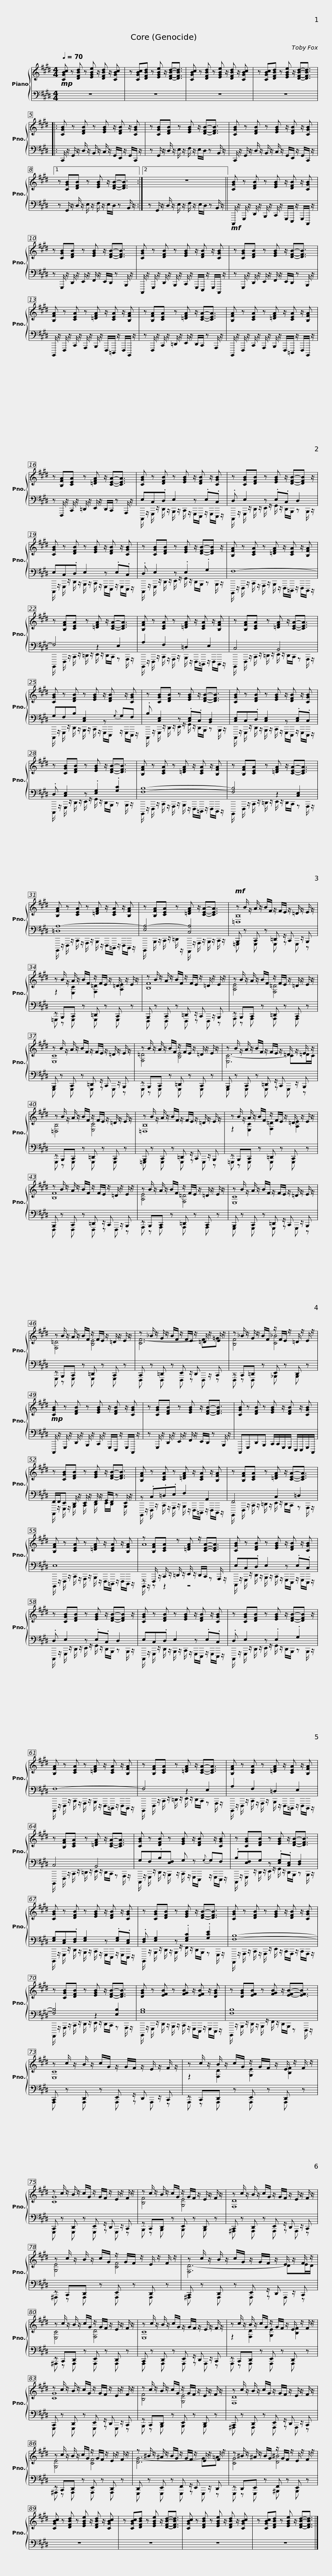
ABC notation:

X:1
%%score { ( 1 4 ) | ( 2 3 ) }
L:1/8
Q:1/4=70
M:4/4
I:linebreak $
K:E
V:1 treble
V:4 treble
V:2 bass
V:3 bass
V:1
!mp! [CGBc] z [DFBd] z [EGBe] z/ [DFBd] z/ [CGBc] | z [CGBc][DFBd] z [EGBe] z/ [DFBd]-[DFBd]3/2 | [CGBc] z [DFBd] z [EGBe] z/ [DFBd] z/ [CGBc] | z [CGBc][DFBd] z [EGBe] z/ [DFBd]-[DFBd]3/2 |:$ [CGB] z [DFB] z [EGB] z/ [DFB] z/ [CGB] | %5
 z [CGB][DFB] z [EGB] z/ [DFB]-[DFB]3/2 | [CGB] z [DFB] z [EGB] z/ [DFB] z/ [CGB] |1$ z [CGB][DFB] z [EGB] z/ [DFB]-[DFB]3/2 :|2 z8 || [CGB] z [DFB] z [EGB] z/ [DFB] z/ [CGB] |$ %10
 z [CGB][DFB] z [EGB] z/ [DFB]-[DFB]3/2 | [CGB] z [DFB] z [EGB] z/ [DFB] z/ [CGB] | z [CGB][DFB] z [EGB] z/ [DFB]-[DFB]3/2 |$ [B,FA] z [CEA] z [=DFA] z/ [CEA] z/ [B,FA] | z [B,FA][CEA] z [=DFA] z/ [CEA]-[CEA]3/2 |$ %15
 [B,FA] z [CEA] z [=DFA] z/ [CEA] z/ [B,FA] | z [B,FA][CEA] z [=DFA] z/ [CEA]-[CEA]3/2 |$ [CGB] z [DFB] z [EGB] z/ [DFB] z/ [CGB] | z [CGB][DFB] z [EGB] z/ [DFB]-[DFB] z/ |$ [CGB] z [DFB] z [EGB] z/ [DFB] z/ [CGB] | %20
 z [CGB][DFB] z [EGB] z/ [DFB]-[DFB] z/ |$ [B,FA] z [CEA] z [=DFA] z/ [CEA] z/ [B,FA] | z [B,FA][CEA] z [=DFA] z/ [CEA]-[CEA]3/2 |$ [B,FA] z [CEA] z [=DFA] z/ [CEA] z/ [B,FA] | z [B,FA][CEA] z [=DFA] z/ [CEA]-[CEA]3/2 |$ %25
 [CGB] z [DFB] z [EGB] z/ [DFB] z/ [CGB] | z [CGB][DFB] z [EGB] z/ [DFB]-[DFB]3/2 |$ [CGB] z [DFB] z [EGB] z/ [DFB] z/ [CGB] | z [CGB][DFB] z [EGB] z/ [DFB]-[DFB]3/2 |$ [B,FA] z [CEA] z [=DFA] z/ [CEA] z/ [B,FA] | %30
 z [B,FA][CEA] z [=DFA] z/ [CEA]-[CEA]3/2 |$ [B,FA] z [CEA] z [=DFA] z/ [CEA] z/ [B,FA] | z [B,FA][CEA] z [=DFA] z/ [CEA]-[CEA]3/2 |$!mf! z B/ z/ A/ z/ B/F/ z/ F/E/ z/ =D/ z/ E/ z/ | z B/ z/ A/ z/ B/F/ z/ F/E/ z/ =D/ z/ E/ z/ |$ %35
 z B/ z/ A/ z/ B/F/ z/ F/E/ z/ =D/ z/ E/ z/ | z B/ z/ A/ z/ B/F/ z/ F/E/ z/ =D/ z/ E/ z/ |$ z B/ z/ A/ z/ B/F/ z/ F/E/ z/ =D/ z/ E/ z/ | z B/ z/ A/ z/ B/F/ z/ F/E/ z/ =D/ z/ E/ z/ |$ z B/ z/ A/ z/ B/F/ z/ F/E/ z/ =D/ z/ E/ z/ | %40
 z B/ z/ A/ z/ B/F/ z/ F/E/ z/ =D/ z/ E/ z/ |$ z B/ z/ A/ z/ B/F/ z/ F/E/ z/ =D/ z/ E/ z/ | z B/ z/ A/ z/ B/F/ z/ F/E/ z/ =D/ z/ E/ z/ |$ z B/ z/ A/ z/ B/F/ z/ F/E/ z/ =D/ z/ E/ z/ | z B/ z/ A/ z/ B/F/ z/ F/E/ z/ =D/ z/ E/ z/ |$ %45
 z B/ z/ A/ z/ B/F/ z/ F/E/ z/ =D/ z/ E/ z/ | z B/ z/ A/ z/ B/F/ z/ F/E/ z/ =D/ z/ E/ z/ | z _B/ z/ G/ z/ B/F/ z/ F/E/ z/ =D/ z/ E/ z/ |$ z _B/ z/ G/ z/ B/F/ z/ F/E/ z/ =D/ z/ E/ z/ |!mp! [CGB] z [DFB] z [EGB] z/ [DFB] z/ [CGB] | %50
 z [CGB][DFB] z [EGB] z/ [DFB]-[DFB]3/2 |$ [CGB] z [DFB] z [EGB] z/ [DFB] z/ [CGB] | z [CGB][DFB] z [EGB] z/ [DFB]-[DFB]3/2 |$ [B,FA] z [CEA] z [=DFA] z/ [CEA] z/ [B,FA] | z [B,FA][CEA] z [=DFA] z/ [CEA]-[CEA]3/2 |$ %55
 [B,FA] z [CEA] z [=DFA] z/ [CEA] z/ [B,FA] | z [B,FA][CEA] z [=DFA] z/ [CEA]-[CEA]3/2 | [CGB] z [DFB] z [EGB] z/ [DFB] z/ [CGB] |$ z [CGB][DFB] z [EGB] z/ [DFB]-[DFB] z/ | [CGB] z [DFB] z [EGB] z/ [DFB] z/ [CGB] | %60
 z [CGB][DFB] z [EGB] z/ [DFB]-[DFB] z/ |$ [B,FA] z [CEA] z [=DFA] z/ [CEA] z/ [B,FA] | z [B,FA][CEA] z [=DFA] z/ [CEA]-[CEA]3/2 |$ [B,FA] z [CEA] z [=DFA] z/ [CEA] z/ [B,FA] | z [B,FA][CEA] z [=DFA] z/ [CEA]-[CEA]3/2 |$ %65
 [CGB] z [DFB] z [EGB] z/ [DFB] z/ [CGB] | z [CGB][DFB] z [EGB] z/ [DFB]-[DFB]3/2 |$ [CGB] z [DFB] z [EGB] z/ [DFB] z/ [CGB] | z [CGB][DFB] z [EGB] z/ [DFB]-[DFB]3/2 |$ [CGB] z [DFB] z [EGB] z/ [DFB] z/ [CGB] | %70
 z [CGB][DFB] z [EGB] z/ [DFB]-[DFB]3/2 |$ [DGB] z [EFB] z [FGB] z/ [EFB] z/ [DGB] | z [DGB][EFB] z [FGB] z/ [EFB]-[EFB]3/2 |$ z c/ z/ B/ z/ c/G/ z/ G/F/ z/ E/ z/ F/ z/ | z c/ z/ B/ z/ c/G/ z/ G/F/ z/ E/ z/ F/ z/ |$ %75
 z c/ z/ B/ z/ c/G/ z/ G/F/ z/ E/ z/ F/ z/ | z c/ z/ B/ z/ c/G/ z/ G/F/ z/ E/ z/ F/ z/ |$ z c/ z/ B/ z/ c/G/ z/ G/F/ z/ E/ z/ F/ z/ | z c/ z/ B/ z/ c/G/ z/ G/F/ z/ E/ z/ F/ z/ | z c/ z/ B/ z/ c/G/ z/ G/F/ z/ E/ z/ F/ z/ |$ %80
 z c/ z/ B/ z/ c/G/ z/ G/F/ z/ E/ z/ F/ z/ | z c/ z/ B/ z/ c/G/ z/ G/F/ z/ E/ z/ F/ z/ | z c/ z/ B/ z/ c/G/ z/ G/F/ z/ E/ z/ F/ z/ |$ z c/ z/ B/ z/ c/G/ z/ G/F/ z/ E/ z/ F/ z/ | z c/ z/ B/ z/ c/G/ z/ G/F/ z/ E/ z/ F/ z/ |$ %85
 z c/ z/ B/ z/ c/G/ z/ G/F/ z/ E/ z/ F/ z/ | z c/ z/ B/ z/ c/G/ z/ G/F/ z/ E/ z/ F/ z/ |$ z ^B/ z/ ^A/ z/ B/G/ z/ G/F/ z/ E/ z/ F/ z/ | z ^B/ z/ ^A/ z/ B/G/ z/ G/F/ z/ E/ z/ F/ z/ | [CGBc] z [DFBd] z [EGBe] z/ [DFBd] z/ [CGBc] |$ %90
 z [CGBc][DFBd] z [EGBe] z/ [DFBd]-[DFBd]3/2 | [CGBc] z [DFBd] z [EGBe] z/ [DFBd] z/ [CGBc] | z [CGBc][DFBd] z [EGBe] z/ [DFBd]-[DFBd]3/2 |] %93
V:2
 z8 | z8 | z8 | z8 |:$ C,,/ z/ G,,/ z/ D,/ z/ B,,/ z/ C,/ z/ G,,/E,,/ z/ G,,/C,,/ z/ | %5
 z G,,/ z/ D,/ z/ E,/ z/ F,/ z/ E,/D,/ z B,,/ z/ | C,,/ z/ G,,/ z/ D,/ z/ B,,/ z/ C,/ z/ G,,/E,,/ z/ G,,/C,,/ z/ |1$ z G,,/ z/ D,/ z/ E,/ z/ F,/ z/ E,/D,/ z B,,/ z/ :|2 z G,,/ z/ D,/ z/ E,/ z/ F,/ z/ E,/D,/ z B,,/ z/ ||!mf! C,,,/ z/ G,,,/ z/ D,,/ z/ B,,,/ z/ C,,/ z/ G,,,/E,,,/ z/ G,,,/C,,,/ z/ |$ %10
 z G,,,/ z/ D,,/ z/ E,,/ z/ F,,/ z/ E,,/D,,/ z B,,,/ z/ | C,,,/ z/ G,,,/ z/ D,,/ z/ B,,,/ z/ C,,/ z/ G,,,/E,,,/ z/ G,,,/C,,,/ z/ | z G,,,/ z/ D,,/ z/ E,,/ z/ F,,/ z/ E,,/D,,/ z B,,,/ z/ |$ B,,,,/ z/ F,,,/ z/ C,,/ z/ A,,,/ z/ B,,,/ z/ F,,,/=D,,,/ z/ F,,,/B,,,,/ z/ | z F,,,/ z/ C,,/ z/ =D,,/ z/ E,,/ z/ D,,/C,,/ z A,,,/ z/ |$ %15
 B,,,,/ z/ F,,,/ z/ C,,/ z/ A,,,/ z/ B,,,/ z/ F,,,/=D,,,/ z/ F,,,/B,,,,/ z/ | z F,,,/ z/ C,,/ z/ =D,,/ z/ E,,/ z/ D,,/C,,/ z A,,,/ z/ |$ E,C,.D, E,2 z .E,.C, | .D, E,2 z .E,.C, D,2 |$ E,C,.D, E,2 z .E,.C, | %20
 .D, E,2 z .E,2 .G,2 |$ F,8- | F,4 z2 E,2 |$ A,2 F,2 =D,2 E,2 | C,4 B,,4 |$ %25
 G,F,B, [C,E,]2 z{G,} G,F, | .B, [C,E,]2 z .[C,E,].C, [B,,D,]2 |$ [C,E,]C,.D, [C,E,]2 z .[C,E,].C, | .D, [C,E,]2 z .[E,G,]2 .[G,C]2 |$ [F,B,]8- | %30
 [F,B,]4 z2 [C,E,]2 |$ [=D,A,-]8 | [E,A,-]4 [C,A,]4 |$ B,,, z C,, z =D,, z/ C,, z/ B,,, | z B,,,C,, z =D,, z C,, z |$ %35
 B,,, z C,, z =D,, z/ C,, z/ B,,, | z B,,,C,, z =D,, z C,, z |$ B,,, z C,, z =D,, z/ C,, z/ B,,, | z B,,,C,, z =D,, z C,, z |$ B,,, z C,, z =D,, z/ C,, z/ B,,, | %40
 z B,,,C,, z =D,, z C,, z |$ B,,, z C,, z =D,, z/ C,, z/ B,,, | z B,,,C,, z =D,, z C,, z |$ B,,, z C,, z =D,, z/ C,, z/ B,,, | z B,,,C,, z =D,, z C,, z |$ %45
 B,,, z C,, z =D,, z/ C,, z/ B,,, | z B,,,C,, z =D,, z C,, z | C,, z =D,, z E,, z/ D,, z/ C,, |$ z C,,=D,, z E,, z D,, z | C,,,/ z/ G,,,/ z/ D,,/ z/ B,,,/ z/ C,,/ z/ G,,,/E,,,/ z/ G,,,/C,,,/ z/ | %50
 z G,,,/ z/ D,,/ z/ E,,/ z/ F,,/ z/ E,,/D,,/ z B,,,/ z/ |$ C,,,G,,,D,,B,,, C,,/C,,/G,,,/G,,,/ E,,,/E,,,/G,,,/C,,,/ | F,,/F,,/E,, D,,/ z/ E,,/ z/ F,,/ z/ G,,/F,,/ z E,,/ z/ |$ z .C,.=D,.E, F,2 A,,2 | F,,4 C,2 =D,2 |$ %55
 E,8 | z F,,,/ z/ C,,/ z/ =D,,/ z/ E,,/ z/ D,,/C,,/ z A,,,/ z/ | E,C,.D, E,2 z .E,.C, |$ .D, E,2 z .E,.C, D,2 | E,C,.D, E,2 z .E,.C, | %60
 .D, E,2 z .E,2 .G,2 |$ F,8- | F,4 z2 E,2 |$ A,2 F,2 =D,2 E,2 | C,4 B,,4 |$ %65
 G,F,.B,[E,F,] G, z{G,} G,F, | .B,[E,F,]G, z .[E,G,].[C,E,] [D,F,]2 |$ [E,G,][C,E,].[D,F,] [E,G,]2 z .[E,G,].[C,E,] | .[D,F,] [E,G,]2 z .[E,G,C]2 .[G,CE]2 |$ [F,B,]8- | %70
 [F,B,]4 z2 [E,B,]2 |$ [G,B,]8 | [F,B,]8 |$ C,, z D,, z E,, z/ D,, z/ C,, | z C,,D,, z E,, z D,, z |$ %75
 C,, z D,, z E,, z/ D,, z/ C,, | z C,,D,, z E,, z D,, z |$ C,, z D,, z E,, z/ D,, z/ C,, | z C,,D,, z E,, z D,, z | C,, z D,, z E,, z/ D,, z/ C,, |$ %80
 z C,,D,, z E,, z D,, z | C,, z D,, z E,, z/ D,, z/ C,, | z C,,D,, z E,, z D,, z |$ C,, z D,, z E,, z/ D,, z/ C,, | z C,,D,, z E,, z D,, z |$ %85
 C,, z D,, z E,, z/ D,, z/ C,, | z C,,D,, z E,, z D,, z |$ D,, z E,, z F,, z/ E,, z/ D,, | z D,,E,, z F,, z E,, z | z8 |$ %90
 z8 | z8 | z8 |] %93
V:3
 x8 | x8 | x8 | x8 |:$ x8 | %5
 x8 | x8 |1$ x8 :|2 x8 || x8 |$ %10
 x8 | x8 | x8 |$ x8 | x8 |$ %15
 x8 | x8 |$ C,,,/ z/ G,,,/ z/ D,,/ z/ B,,,/ z/ C,,/ z/ G,,,/E,,,/ z/ G,,,/E,,,/ z/ | C,,,/ z/ G,,,/ z/ D,,/ z/ E,,/ z/ G,,/ z/ D,,/B,,,/ z B,,,/ z/ |$ C,,,/ z/ G,,,/ z/ D,,/ z/ B,,,/ z/ C,,/ z/ G,,,/E,,,/ z/ G,,,/E,,,/ z/ | %20
 C,,,/ z/ G,,,/ z/ D,,/ z/ E,,/ z/ G,,/ z/ D,,/B,,,/ z B,,,/ z/ |$ B,,,,/ z/ F,,,/ z/ C,,/ z/ A,,,/ z/ B,,,/ z/ F,,,/=D,,,/ z/ F,,,/D,,,/ z/ | B,,,,/ x/ F,,,/ z/ C,,/ z/ =D,,/ z/ E,,/ z/ D,,/C,,/ z A,,,/ z/ |$ B,,,,/ z/ F,,,/ z/ C,,/ z/ A,,,/ z/ B,,,/ z/ F,,,/=D,,,/ z/ F,,,/D,,,/ z/ | B,,,,/ x/ F,,,/ z/ C,,/ z/ =D,,/ z/ E,,/ z/ D,,/C,,/ z A,,,/ z/ |$ %25
 C,,,/ z/ G,,,/ z/ D,,/ z/ B,,,/ z/ C,,/ z/ G,,,/E,,,/ z/ G,,,/E,,,/ z/ | C,,,/ z/ G,,,/ z/ D,,/ z/ E,,/ z/ G,,/ z/ D,,/B,,,/ z B,,,/ z/ |$ C,,,/ z/ G,,,/ z/ D,,/ z/ B,,,/ z/ C,,/ z/ G,,,/E,,,/ z/ G,,,/E,,,/ z/ | C,,,/ z/ G,,,/ z/ D,,/ z/ E,,/ z/ G,,/ z/ D,,/B,,,/ z B,,,/ z/ |$ B,,,,/ z/ F,,,/ z/ C,,/ z/ A,,,/ z/ B,,,/ z/ F,,,/=D,,,/ z/ F,,,/D,,,/ z/ | %30
 B,,,,/ x/ F,,,/ z/ C,,/ z/ =D,,/ z/ E,,/ z/ D,,/C,,/ z A,,,/ z/ |$ B,,,,/ z/ F,,,/ z/ C,,/ z/ A,,,/ z/ B,,,/ z/ F,,,/=D,,,/ z/ F,,,/D,,,/ z/ | B,,,,/ x/ B,,,/ z/ C,,/ z/ =D,,/ z/ A,,,,/ z/ A,,,/ z/ B,,,/ z/ C,,/ z/ |$ =G,,, z G,,, z G,,, z G,,, z | =G,,, z G,,, z G,,, z G,,, z |$ %35
 F,,, z F,,, z F,,, z F,,, z | A,,, z A,,, z A,,, z A,,, z |$ G,,, z G,,, z G,,, z G,,, z | G,,, z G,,, z G,,, z G,,, z |$ G,,, z G,,, z G,,, z G,,, z | %40
 G,,, z G,,, z G,,, z G,,, z |$ =G,,, z G,,, z G,,, z G,,, z | =G,,, z G,,, z G,,, z G,,, z |$ F,,, z F,,, z F,,, z F,,, z | A,,, z A,,, z A,,, z A,,, z |$ %45
 G,,, z G,,, z G,,, z G,,, z | G,,, z G,,, z G,,, z G,,, z | F,,, z F,,, z F,,, z F,,, z |$ F,,, z F,,, z _B,,, z B,,, z | x8 | %50
 x8 |$ x8 | C,,,/ z/ G,,,/ z/ B,,,/ z/ C,,/ z/ D,,/ z/ E,,/D,,/ z B,,,/ z/ |$ B,,,,/ z/ F,,,/ z/ C,,/ z/ A,,,/ z/ B,,,/ z/ F,,,/=D,,,/ z/ F,,,/D,,,/ z/ | B,,,,/ x/ F,,,/ z/ C,,/ z/ =D,,/ z/ E,,/ z/ D,,/C,,/ z A,,,/ z/ |$ %55
 B,,,,/ z/ F,,,/ z/ C,,/ z/ A,,,/ z/ B,,,/ z/ F,,,/=D,,,/ z/ F,,,/D,,,/ z/ | B,,,,/ z/ z z2 z4 | C,,,/ z/ G,,,/ z/ D,,/ z/ B,,,/ z/ C,,/ z/ G,,,/E,,,/ z/ G,,,/E,,,/ z/ |$ C,,,/ z/ G,,,/ z/ D,,/ z/ E,,/ z/ G,,/ z/ D,,/B,,,/ z B,,,/ z/ | C,,,/ z/ G,,,/ z/ D,,/ z/ B,,,/ z/ C,,/ z/ G,,,/E,,,/ z/ G,,,/E,,,/ z/ | %60
 C,,,/ z/ G,,,/ z/ D,,/ z/ E,,/ z/ G,,/ z/ D,,/B,,,/ z B,,,/ z/ |$ B,,,,/ z/ F,,,/ z/ C,,/ z/ A,,,/ z/ B,,,/ z/ F,,,/=D,,,/ z/ F,,,/D,,,/ z/ | B,,,,/ x/ F,,,/ z/ C,,/ z/ =D,,/ z/ E,,/ z/ D,,/C,,/ z A,,,/ z/ |$ B,,,,/ z/ F,,,/ z/ C,,/ z/ A,,,/ z/ B,,,/ z/ F,,,/=D,,,/ z/ F,,,/D,,,/ z/ | B,,,,/ x/ F,,,/ z/ C,,/ z/ =D,,/ z/ E,,/ z/ D,,/C,,/ z A,,,/ z/ |$ %65
 C,,,/ z/ G,,,/ z/ D,,/ z/ B,,,/ z/ C,,/ z/ G,,,/E,,,/ z/ G,,,/E,,,/ z/ | C,,,/ z/ G,,,/ z/ D,,/ z/ E,,/ z/ G,,/ z/ D,,/B,,,/ z B,,,/ z/ |$ B,,,,/ z/ G,,,/ z/ D,,/ z/ B,,,/ z/ C,,/ z/ G,,,/E,,,/ z/ G,,,/E,,,/ z/ | B,,,,/ z/ B,,,/ z/ D,,/ z/ B,,,/ z/ F,,/ z/ D,,/B,,,/ z G,,,/ z/ |$ A,,,,/ z/ A,,,/ z/ C,,/ z/ A,,,/ z/ E,,/ z/ C,,/A,,,/ z/ C,,/A,,,/ z/ | %70
 A,,,,/ z/ A,,,/ z/ C,,/ z/ D,,/ z/ E,,/ z/ D,,/C,,/ z A,,,/ z/ |$ B,,,,/ z/ G,,,/ z/ D,,/ z/ B,,,/ z/ C,,/ z/ G,,,/E,,,/ z/ G,,,/E,,,/ z/ | B,,,,/ z/ B,,,/ z/ D,,/ z/ B,,,/ z/ F,,/ z/ D,,/B,,,/ z F,,,/ z/ |$ A,,, z A,,, z A,,, z A,,, z | A,,, z A,,, z A,,, z A,,, z |$ %75
 G,,, z G,,, z G,,, z G,,, z | B,,, z B,,, z B,,, z B,,, z |$ ^A,,, z A,,, z A,,, z A,,, z | ^A,,, z A,,, z A,,, z A,,, z | ^A,,, z A,,, z A,,, z A,,, z |$ %80
 ^A,,, z A,,, z A,,, z A,,, z | A,,, z A,,, z A,,, z A,,, z | A,,, z A,,, z A,,, z A,,, z |$ G,,, z G,,, z G,,, z G,,, z | B,,, z B,,, z B,,, z B,,, z |$ %85
 ^A,,, z A,,, z A,,, z A,,, z | ^A,,, z A,,, z A,,, z A,,, z |$ G,,, z G,,, z G,,, z G,,, z | G,,, z G,,, z ^B,,, z B,,, z | x8 |$ %90
 x8 | x8 | x8 |] %93
V:4
 x8 | x8 | x8 | x8 |:$ x8 | %5
 x8 | x8 |1$ x8 :|2 x8 || x8 |$ %10
 x8 | x8 | x8 |$ x8 | x8 |$ %15
 x8 | x8 |$ x8 | x8 |$ x8 | %20
 x8 |$ x8 | x8 |$ x8 | x8 |$ %25
 x8 | x8 |$ x8 | x8 |$ x8 | %30
 x8 |$ x8 | x8 |$ [=D,B,]8 | z2 [E,C]2 [F,=D]2 [A,E]2 |$ %35
 [B,F]8 | [A,E]4 [F,=D]4 |$ [E,C]8 | [F,=D]4 [B,E]4 |$ [E,C-]6 C=D/C/ | %40
 [=D,B,]4 [E,C]4 |$ [=D,B,]8 | z2 [E,C]2 [F,=D]2 [A,E]2 |$ [B,F]8 | [A,E]4 [F,=D]4 |$ %45
 [E,C]8 | [F,=D]4 [B,E]4 | [CF-]6 F=G |$ [B,F]4 [C_B]4 | x8 | %50
 x8 |$ x8 | x8 |$ x8 | x8 |$ %55
 x8 | A8 | x8 |$ x8 | x8 | %60
 x8 |$ x8 | x8 |$ x8 | x8 |$ %65
 x8 | x8 |$ x8 | x8 |$ x8 | %70
 x8 |$ x8 | x8 |$ [E,C]8 | z2 [F,D]2 [G,E]2 [B,F]2 |$ %75
 [CG]8 | [B,F]4 [G,E]4 |$ [F,D]8 | [G,E]4 [CF]4 | [F,D-]6 DE/D/ |$ %80
 [E,C]4 [F,D]4 | [E,C]8 | z2 [F,D]2 [G,E]2 [B,F]2 |$ [CG]8 | [B,F]4 [G,E]4 |$ %85
 [F,D]8 | [G,E]4 [CF]4 |$ [DG-]6 G=A | [CG]4 [D^B]4 | x8 |$ %90
 x8 | x8 | x8 |] %93
